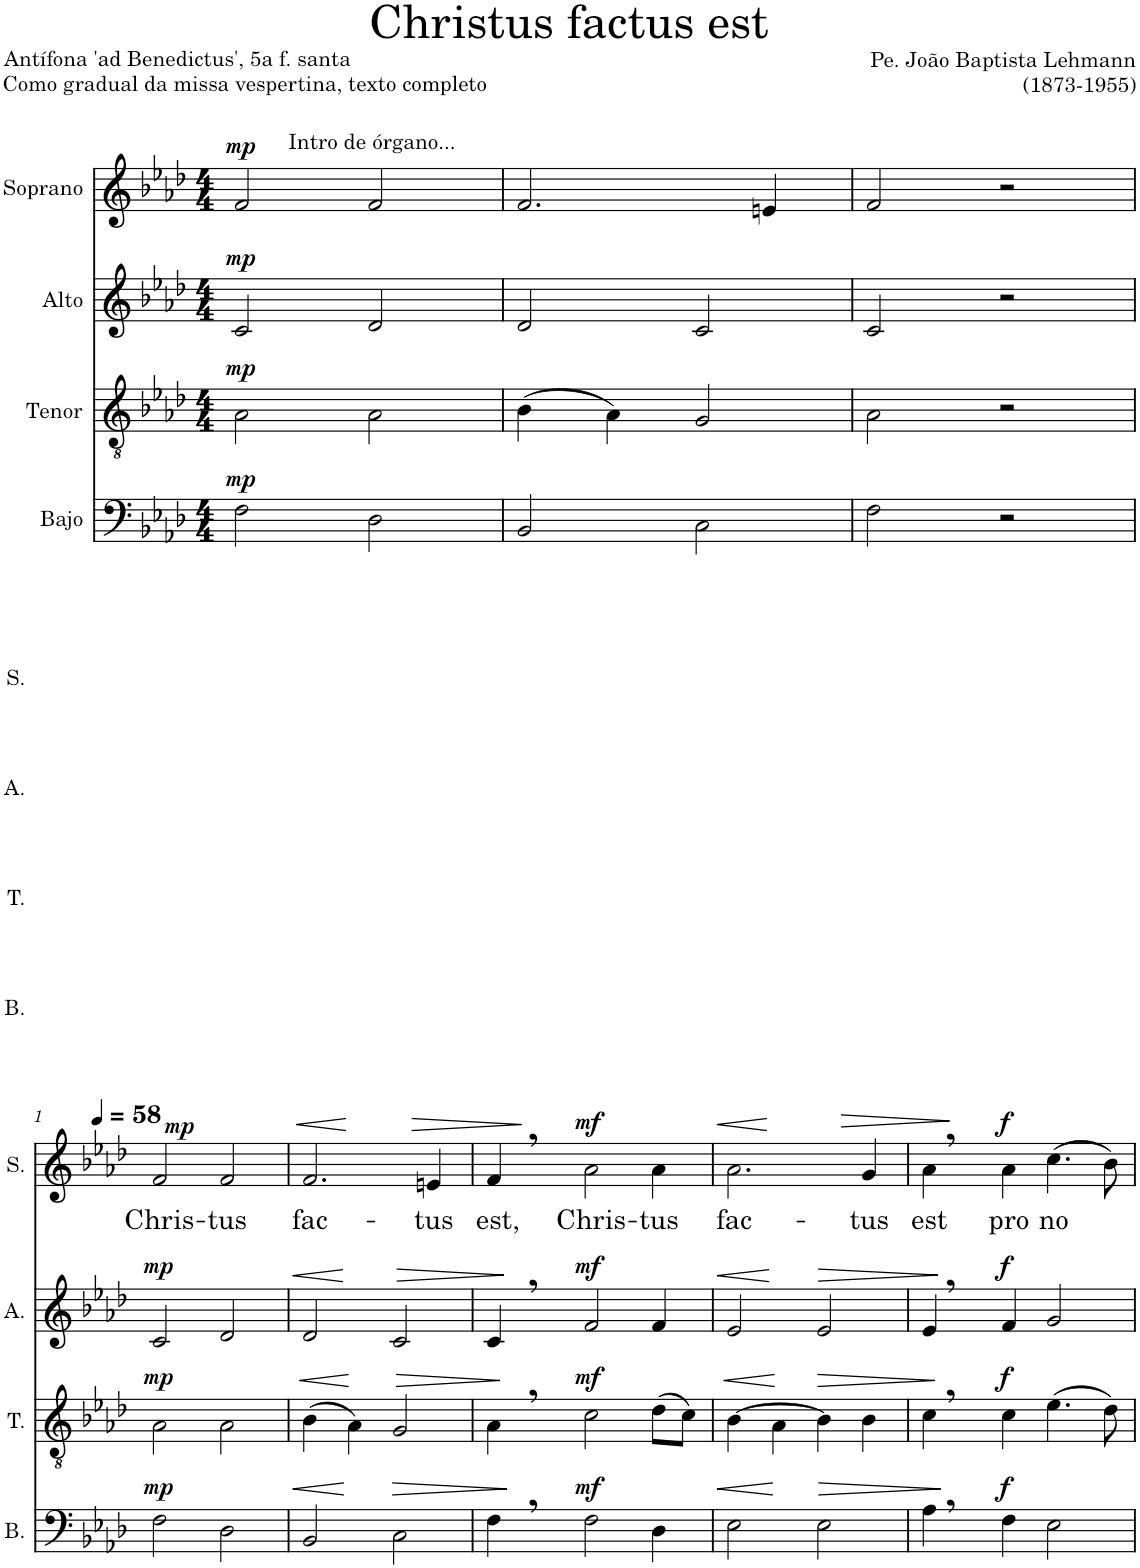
**kern	**dynam	**kern	**dynam	**kern	**dynam	**kern	**text	**dynam
*part4	*part4	*part3	*part3	*part2	*part2	*part1	*part1	*part1
*staff4	*staff4	*staff3	*staff3	*staff2	*staff2	*staff1	*staff1	*staff1
*I"Bajo	*	*I"Tenor	*	*I"Alto	*	*I"Soprano	*	*
*I'B.	*	*I'T.	*	*I'A.	*	*I'S.	*	*
*clefF4	*	*clefGv2	*	*clefG2	*	*clefG2	*	*
*k[b-e-a-d-]	*	*k[b-e-a-d-]	*	*k[b-e-a-d-]	*	*k[b-e-a-d-]	*	*
*M4/4	*	*M4/4	*	*M4/4	*	*M4/4	*	*
=	=	=	=	=	=	=	=	=
!	!	!	!	!	!	!LO:TX:a:t=Intro de órgano...	!	!
!	!LO:DY:a	!	!LO:DY:a	!	!LO:DY:a	!	!	!LO:DY:a
2F\	mp	2A-\	mp	2c/	mp	2f/	.	mp
2D-\	.	2A-\	.	2d-/	.	2f/	.	.
=	=	=	=	=	=	=	=	=
2BB-/	.	(>4B-\	.	2d-/	.	2.f/	.	.
.	.	4A-\)	.	.	.	.	.	.
2C\	.	2G/	.	2c/	.	.	.	.
.	.	.	.	.	.	4en/	.	.
=	=	=	=	=	=	=	=	=
2F\	.	2A-\	.	2c/	.	2f/	.	.
2r	.	2r	.	2r	.	2r	.	.
!!LO:LB:g=z
=1	=1	=1	=1	=1	=1	=1	=1	=1
*	*	*	*	*	*	*MM58	*	*
!	!LO:DY:a	!	!LO:DY:a	!	!LO:DY:a	!	!LO:LY:b	!LO:DY:a
2F\	mp	2A-\	mp	2c/	mp	2f/	Chris-	mp
!	!	!	!	!	!	!	!LO:LY:b	!
2D-\	.	2A-\	.	2d-/	.	2f/	-tus	.
=2	=2	=2	=2	=2	=2	=2	=2	=2
!	!LO:HP:b	!	!LO:HP:b	!	!LO:HP:b	!	!LO:LY:b	!LO:HP:b
2BB-/	<	(>4B-\	<	2d-/	<	2.f/	fac-	<
.	.	4A-\)	.	.	.	.	.	.
!	!LO:HP:b	!	!LO:HP:b	!	!LO:HP:b	!	!	!
2C\	>	2G/	>	2c/	>	.	.	.
!	!	!	!	!	!	!	!LO:LY:b	!LO:HP:n=1:b
.	.	.	.	.	.	4en/	-tus	[ >
=3	=3	=3	=3	=3	=3	=3	=3	=3
!	!	!	!	!	!	!	!LO:LY:b	!
4F,\	.	4A-,\	.	4c,/	.	4f,/	est,	.
!	!LO:DY:n=1:a	!	!LO:DY:n=1:a	!	!LO:DY:n=1:a	!	!LO:LY:b	!LO:DY:n=1:a
2F\	[ mf	2c\	[ mf	2f/	[ mf	2a-\	Chris-	] mf
!	!	!	!	!	!	!	!LO:LY:b	!
4D-\	.	(>8d-\L	.	4f/	.	4a-\	-tus	.
.	.	8c\J)	.	.	.	.	.	.
=4	=4	=4	=4	=4	=4	=4	=4	=4
!	!LO:HP:b	!	!LO:HP:b	!	!LO:HP:b	!	!LO:LY:b	!LO:HP:b
2E-\	<	[>4B-\	<	2e-/	<	2.a-\	fac-	<
.	.	4A-\	]	.	.	.	.	.
2E-\	]	4B-\]	.	2e-/	]	.	.	.
!	!	!	!	!	!	!	!LO:LY:b	!LO:HP:n=1:b
.	.	4B-\	.	.	.	4g/	-tus	[ >
=5	=5	=5	=5	=5	=5	=5	=5	=5
!	!	!	!	!	!	!	!LO:LY:b	!
4A-,\	.	4c,\	.	4e-,/	.	4a-,\	est	.
!	!LO:DY:n=1:a	!	!LO:DY:n=1:a	!	!LO:DY:n=1:a	!	!LO:LY:b	!LO:DY:n=1:a
4F\	[ f	4c\	[ f	4f/	[ f	4a-\	pro	] f
!	!	!	!	!	!	!	!LO:LY:b	!
2E-\	.	(>4.e-\	.	2g/	.	(>4.cc\	no	.
.	.	8d-\)	.	.	.	8b-\)	.	.
=	=	=	=	=	=	=	=	=
*-	*-	*-	*-	*-	*-	*-	*-	*-
